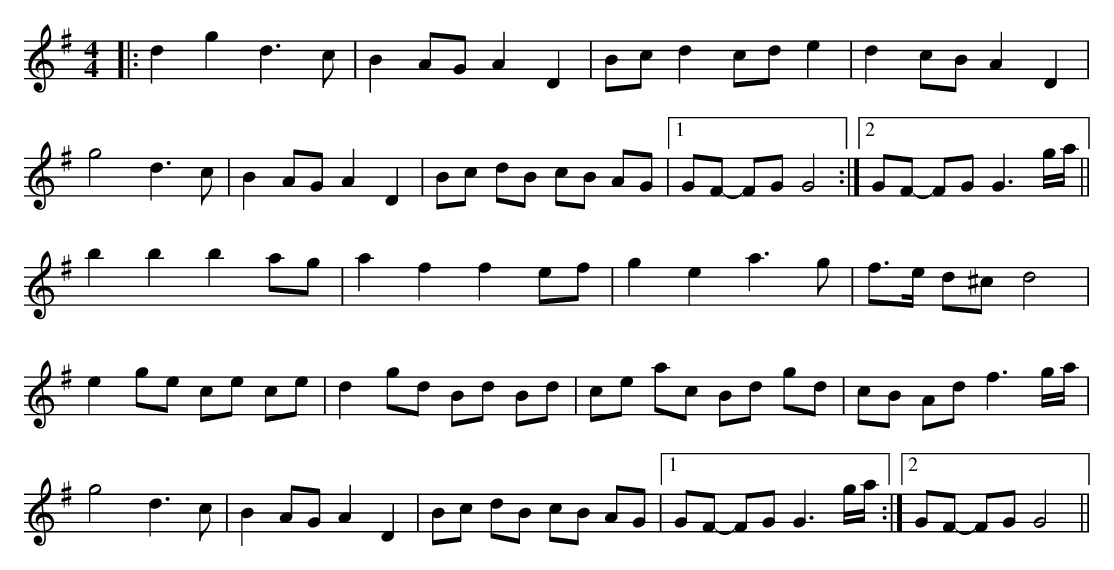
X:1
M:4/4
K:G
|:d2g2d3c|B2AGA2D2|Bcd2cde2|d2cBA2D2|
g4d3c|B2AGA2D2|Bc dB cB AG|1 GF- FG G4:|2 GF- FG G3g/a/||
b2b2b2ag|a2f2f2ef|g2e2a3g|f>e d^c d4|
e2ge ce ce|d2gd Bd Bd|ce ac Bd gd|cB Ad f3g/a/|
g4d3c|B2AGA2D2|Bc dB cB AG|1 GF- FG G3g/a/:|2 GF- FG G4||
